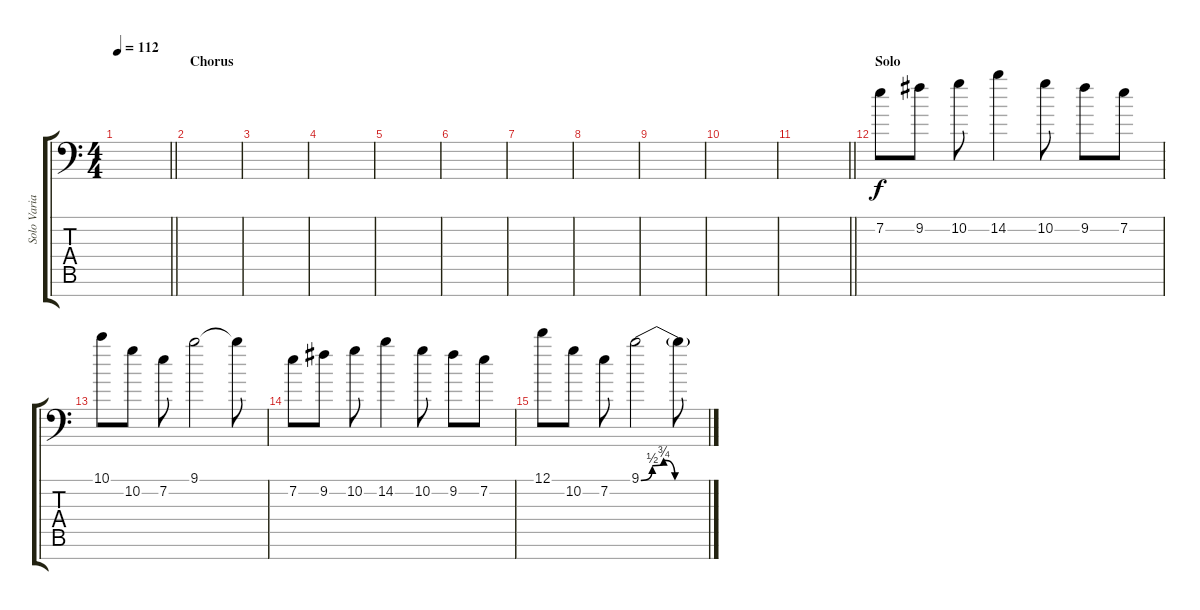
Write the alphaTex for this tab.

\track ("Solo Variation" "Solo Varia") {mute instrument distortionguitar}
\staff {score tabs}
\tuning (D4 A3 F3 C3 G2 D2 A1) {hide}
\ts (4 4)
\tempo 112
\clef f4
\barLineRight lightlight
\ks c
|
\section ("" "Chorus")
|
|
|
|
|
|
|
|
|
\barLineRight lightlight
|
\section ("" "Solo")
7.2.8 9.2.8 10.2.8 14.2.4 10.2.8 9.2.8 7.2.8 |
10.1.8 10.2.8 7.2.8 9.1.2 9.1{t}.8 |
7.2.8 9.2.8 10.2.8 14.2.4 10.2.8 9.2.8 7.2.8 |
12.1.8 10.2.8 7.2.8 9.1{be (custom 0 0 10 2 20 3 30 0 60 0)}.2 9.1{t}.8
